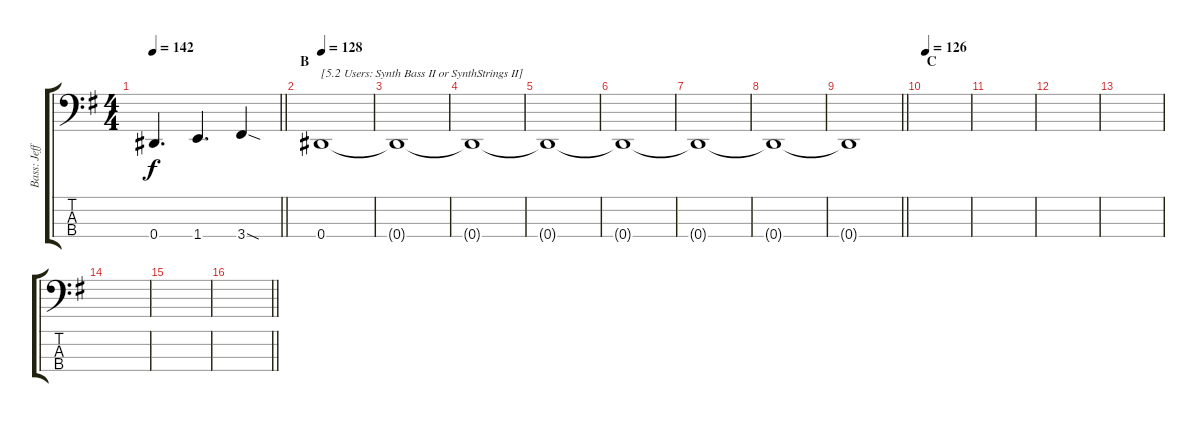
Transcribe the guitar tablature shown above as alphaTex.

\track ("Bass: Jeff" "Bass: Jeff") {instrument electricbassfinger}
\staff {score tabs}
\tuning (Gb2 Db2 Ab1 Eb1) {hide}
\ts (4 4)
\tempo 142
\clef f4
\barLineRight lightlight
\ks g
0.4.4{d dy f} 1.4.4{d} 3.4{sod}.4 |
\section ("" "B")
\tempo (128 0.03125)
0.4.1{txt "[5.2 Users: Synth Bass II or SynthStrings II]" volume 16 instrument synthbass2} |
0.4{t}.1 |
0.4{t}.1 |
0.4{t}.1 |
0.4{t}.1 |
0.4{t}.1 |
0.4{t}.1 |
\barLineRight lightlight
0.4{t}.1{volume 0} |
\section ("" "C")
\tempo 126
|
|
|
|
|
|
\barLineRight lightlight
